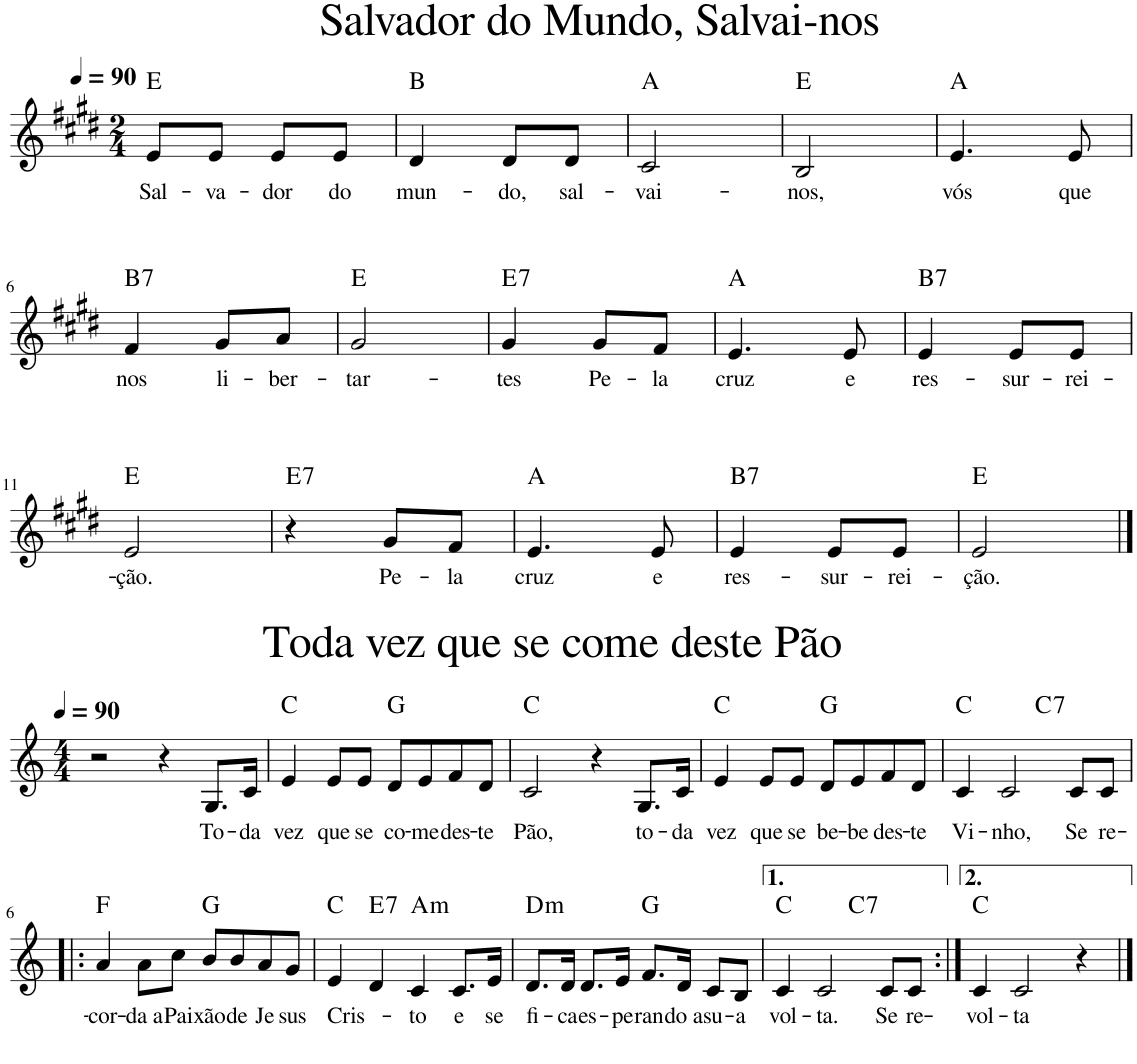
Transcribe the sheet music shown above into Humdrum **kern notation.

**kern	**text	**harte
*part1	*part1	*part1
*staff1	*staff1	*
*I"Voz	*	*
*I'Vo.	*	*
!!LO:PB:g=z
*clefG2	*	*
*k[f#c#g#d#]	*	*
*M2/4	*	*
*MM90	*	*
=1	=1	=1
!LO:TX:a:t=Salvador do Mundo, Salvai-nos	!	!
!	!LO:LY:b	!
8e/L	Sal-	E:maj
!	!LO:LY:b	!
8e/J	-va-	.
!	!LO:LY:b	!
8e/L	-dor	.
!	!LO:LY:b	!
8e/J	do	.
=2	=2	=2
!	!LO:LY:b	!
4d#/	mun-	B:maj
!	!LO:LY:b	!
8d#/L	-do,	.
!	!LO:LY:b	!
8d#/J	sal-	.
=3	=3	=3
!	!LO:LY:b	!
2c#/	-vai-	A:maj
=4	=4	=4
!	!LO:LY:b	!
2B/	-nos,	E:maj
=5	=5	=5
!	!LO:LY:b	!
4.e/	vós	A:maj
!	!LO:LY:b	!
8e/	que	.
!!LO:LB:g=z
=6	=6	=6
!	!LO:LY:b	!LO:H:kt=7
4f#/	nos	B:7
!	!LO:LY:b	!
8g#/L	li-	.
!	!LO:LY:b	!
8a/J	-ber-	.
=7	=7	=7
!	!LO:LY:b	!
2g#/	-tar-	E:maj
=8	=8	=8
!	!LO:LY:b	!LO:H:kt=7
4g#/	-tes	E:7
!	!LO:LY:b	!
8g#/L	Pe-	.
!	!LO:LY:b	!
8f#/J	-la	.
=9	=9	=9
!	!LO:LY:b	!
4.e/	cruz	A:maj
!	!LO:LY:b	!
8e/	e	.
=10	=10	=10
!	!LO:LY:b	!LO:H:kt=7
4e/	res-	B:7
!	!LO:LY:b	!
8e/L	-sur-	.
!	!LO:LY:b	!
8e/J	-rei-	.
!!LO:LB:g=z
=11	=11	=11
!	!LO:LY:b	!
2e/	-ção.	E:maj
=12	=12	=12
!	!	!LO:H:kt=7
4r	.	E:7
!	!LO:LY:b	!
8g#/L	Pe-	.
!	!LO:LY:b	!
8f#/J	-la	.
=13	=13	=13
!	!LO:LY:b	!
4.e/	cruz	A:maj
!	!LO:LY:b	!
8e/	e	.
=14	=14	=14
!	!LO:LY:b	!LO:H:kt=7
4e/	res-	B:7
!	!LO:LY:b	!
8e/L	-sur-	.
!	!LO:LY:b	!
8e/J	-rei-	.
=15	=15	=15
!	!LO:LY:b	!
2e/	-ção.	E:maj
!!LO:LB:g=z
==1	==1	==1
*k[]	*	*
*M4/4	*	*
*MM90	*	*
!LO:TX:a:t=Toda vez que se come deste Pão	!	!
2r	.	.
4r	.	.
!	!LO:LY:b	!
8.G/L	To-	.
!	!LO:LY:b	!
16c/Jk	-da	.
=2	=2	=2
!	!LO:LY:b	!
4e/	vez	C:maj
!	!LO:LY:b	!
8e/L	que	.
!	!LO:LY:b	!
8e/J	se	.
!	!LO:LY:b	!
8d/L	co-	G:maj
!	!LO:LY:b	!
8e/	-me	.
!	!LO:LY:b	!
8f/	des-	.
!	!LO:LY:b	!
8d/J	-te	.
=3	=3	=3
!	!LO:LY:b	!
2c/	Pão,	C:maj
4r	.	.
!	!LO:LY:b	!
8.G/L	to-	.
!	!LO:LY:b	!
16c/Jk	-da	.
=4	=4	=4
!	!LO:LY:b	!
4e/	vez	C:maj
!	!LO:LY:b	!
8e/L	que	.
!	!LO:LY:b	!
8e/J	se	.
!	!LO:LY:b	!
8d/L	be-	G:maj
!	!LO:LY:b	!
8e/	-be	.
!	!LO:LY:b	!
8f/	des-	.
!	!LO:LY:b	!
8d/J	-te	.
=5	=5	=5
!	!LO:LY:b	!
*^	*	*
4c/	2ryy	Vi-	C:maj
!	!	!LO:LY:b	!
2c/	.	-nho,	.
!	!	!	!LO:H:kt=7
.	2ryy	.	C:7
!	!	!LO:LY:b	!
8c/L	.	Se	.
!	!	!LO:LY:b	!
8c/J	.	re-	.
!!LO:LB:g=z	!!
=6!|:	=6!|:	=6!|:	=6!|:
!	!	!LO:LY:b	!
*v	*v	*	*
4a/	-cor-	F:maj
!	!LO:LY:b	!
8a\L	-da a	.
!	!LO:LY:b	!
8cc\J	Pai-	.
!	!LO:LY:b	!
8b/L	-xão	G:maj
!	!LO:LY:b	!
8b/	de	.
!	!LO:LY:b	!
8a/	Je-	.
!	!LO:LY:b	!
8g/J	-sus	.
=7	=7	=7
!	!LO:LY:b	!
4e/	Cris-	C:maj
!	!	!LO:H:kt=7
4d/	.	E:7
!	!LO:LY:b	!LO:H:kt=m
4c/	-to	A:min
!	!LO:LY:b	!
8.c/L	e	.
!	!LO:LY:b	!
16e/Jk	se	.
=8	=8	=8
!	!LO:LY:b	!LO:H:kt=m
8.d/L	fi-	D:min
!	!LO:LY:b	!
16d/Jk	-ca	.
!	!LO:LY:b	!
8.d/L	es-	.
!	!LO:LY:b	!
16e/Jk	-pe-	.
!	!LO:LY:b	!
8.f/L	-ran-	G:maj
!	!LO:LY:b	!
16d/Jk	-do a	.
!	!LO:LY:b	!
8c/L	su-	.
!	!LO:LY:b	!
8B/J	-a	.
=9	=9	=9
!	!LO:LY:b	!
*^	*	*
4c/	2ryy	vol-	C:maj
!	!	!LO:LY:b	!
2c/	.	-ta.	.
!	!	!	!LO:H:kt=7
.	2ryy	.	C:7
!	!	!LO:LY:b	!
8c/L	.	Se	.
!	!	!LO:LY:b	!
8c/J	.	re-	.
=10:|!	=10:|!	=10:|!	=10:|!
!	!	!LO:LY:b	!
*v	*v	*	*
4c/	-vol-	C:maj
!	!LO:LY:b	!
2c/	-ta	.
4r	.	.
==	==	==
*-	*-	*-
